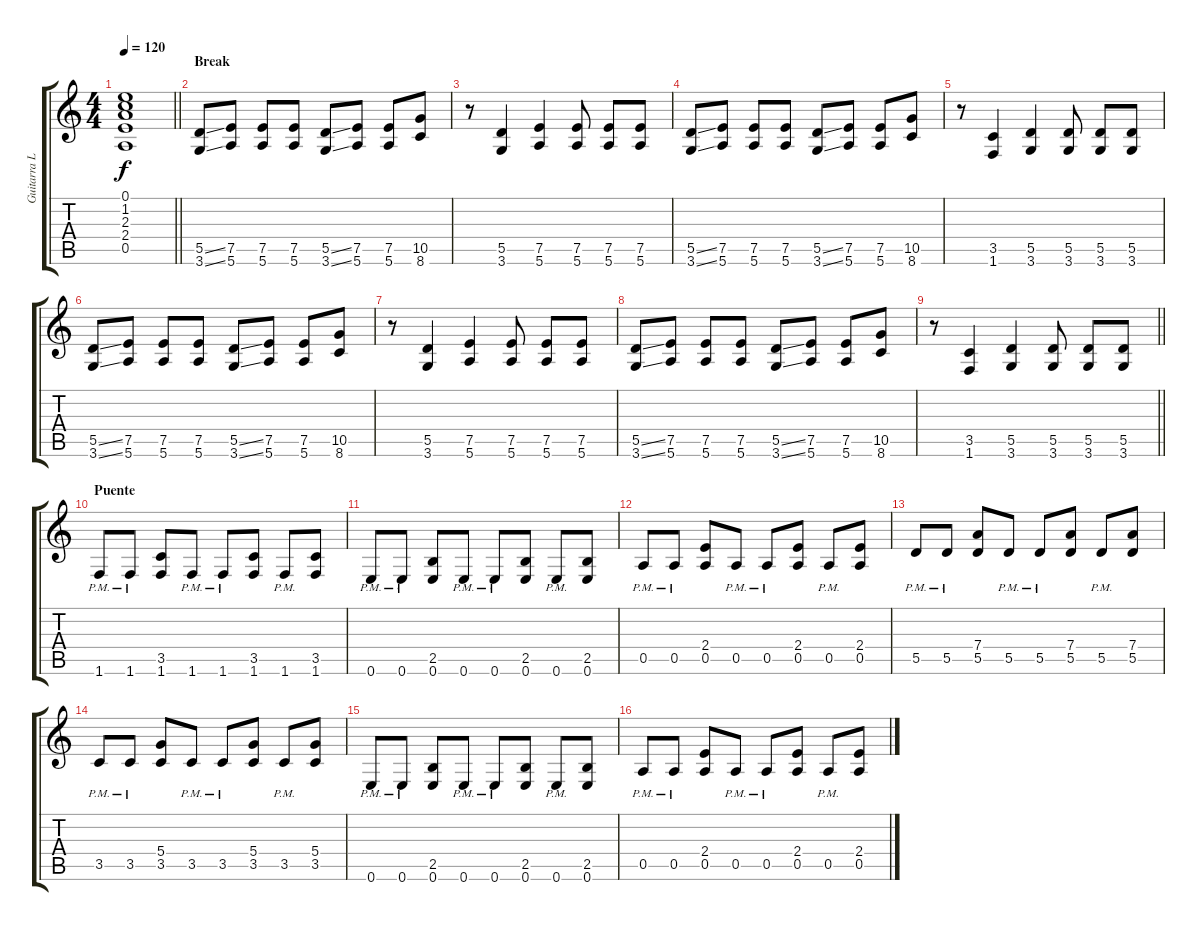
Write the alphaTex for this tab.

\track ("Guitarra Líder" "Guitarra L") {instrument distortionguitar}
\staff {score tabs}
\tuning (E4 B3 G3 D3 A2 E2) {hide}
\ts (4 4)
\tempo 120
\clef g2
\barLineRight lightlight
\ks c
(0.1{t} 1.2{t} 2.3{t} 2.4{t} 0.5{t}).1{dy f} |
\section ("" "Break")
(5.5{ss} 3.6{ss}).8{instrument distortionguitar} (7.5 5.6).8 (7.5 5.6).8 (7.5 5.6).8 (5.5{ss} 3.6{ss}).8 (7.5 5.6).8 (7.5 5.6).8 (10.5 8.6).8 |
r.8 (5.5 3.6).4 (7.5 5.6).4 (7.5 5.6).8 (7.5 5.6).8 (7.5 5.6).8 |
(5.5{ss} 3.6{ss}).8 (7.5 5.6).8 (7.5 5.6).8 (7.5 5.6).8 (5.5{ss} 3.6{ss}).8 (7.5 5.6).8 (7.5 5.6).8 (10.5 8.6).8 |
r.8 (3.5 1.6).4 (5.5 3.6).4 (5.5 3.6).8 (5.5 3.6).8 (5.5 3.6).8 |
(5.5{ss} 3.6{ss}).8 (7.5 5.6).8 (7.5 5.6).8 (7.5 5.6).8 (5.5{ss} 3.6{ss}).8 (7.5 5.6).8 (7.5 5.6).8 (10.5 8.6).8 |
r.8 (5.5 3.6).4 (7.5 5.6).4 (7.5 5.6).8 (7.5 5.6).8 (7.5 5.6).8 |
(5.5{ss} 3.6{ss}).8 (7.5 5.6).8 (7.5 5.6).8 (7.5 5.6).8 (5.5{ss} 3.6{ss}).8 (7.5 5.6).8 (7.5 5.6).8 (10.5 8.6).8 |
\barLineRight lightlight
r.8 (3.5 1.6).4 (5.5 3.6).4 (5.5 3.6).8 (5.5 3.6).8 (5.5 3.6).8 |
\section ("" "Puente")
1.6{pm}.8 1.6{pm}.8 (3.5 1.6).8 1.6{pm}.8 1.6{pm}.8 (3.5 1.6).8 1.6{pm}.8 (3.5 1.6).8 |
0.6{pm}.8 0.6{pm}.8 (2.5 0.6).8 0.6{pm}.8 0.6{pm}.8 (2.5 0.6).8 0.6{pm}.8 (2.5 0.6).8 |
0.5{pm}.8 0.5{pm}.8 (2.4 0.5).8 0.5{pm}.8 0.5{pm}.8 (2.4 0.5).8 0.5{pm}.8 (2.4 0.5).8 |
5.5{pm}.8 5.5{pm}.8 (7.4 5.5).8 5.5{pm}.8 5.5{pm}.8 (7.4 5.5).8 5.5{pm}.8 (7.4 5.5).8 |
3.5{pm}.8 3.5{pm}.8 (5.4 3.5).8 3.5{pm}.8 3.5{pm}.8 (5.4 3.5).8 3.5{pm}.8 (5.4 3.5).8 |
0.6{pm}.8 0.6{pm}.8 (2.5 0.6).8 0.6{pm}.8 0.6{pm}.8 (2.5 0.6).8 0.6{pm}.8 (2.5 0.6).8 |
0.5{pm}.8 0.5{pm}.8 (2.4 0.5).8 0.5{pm}.8 0.5{pm}.8 (2.4 0.5).8 0.5{pm}.8 (2.4 0.5).8
